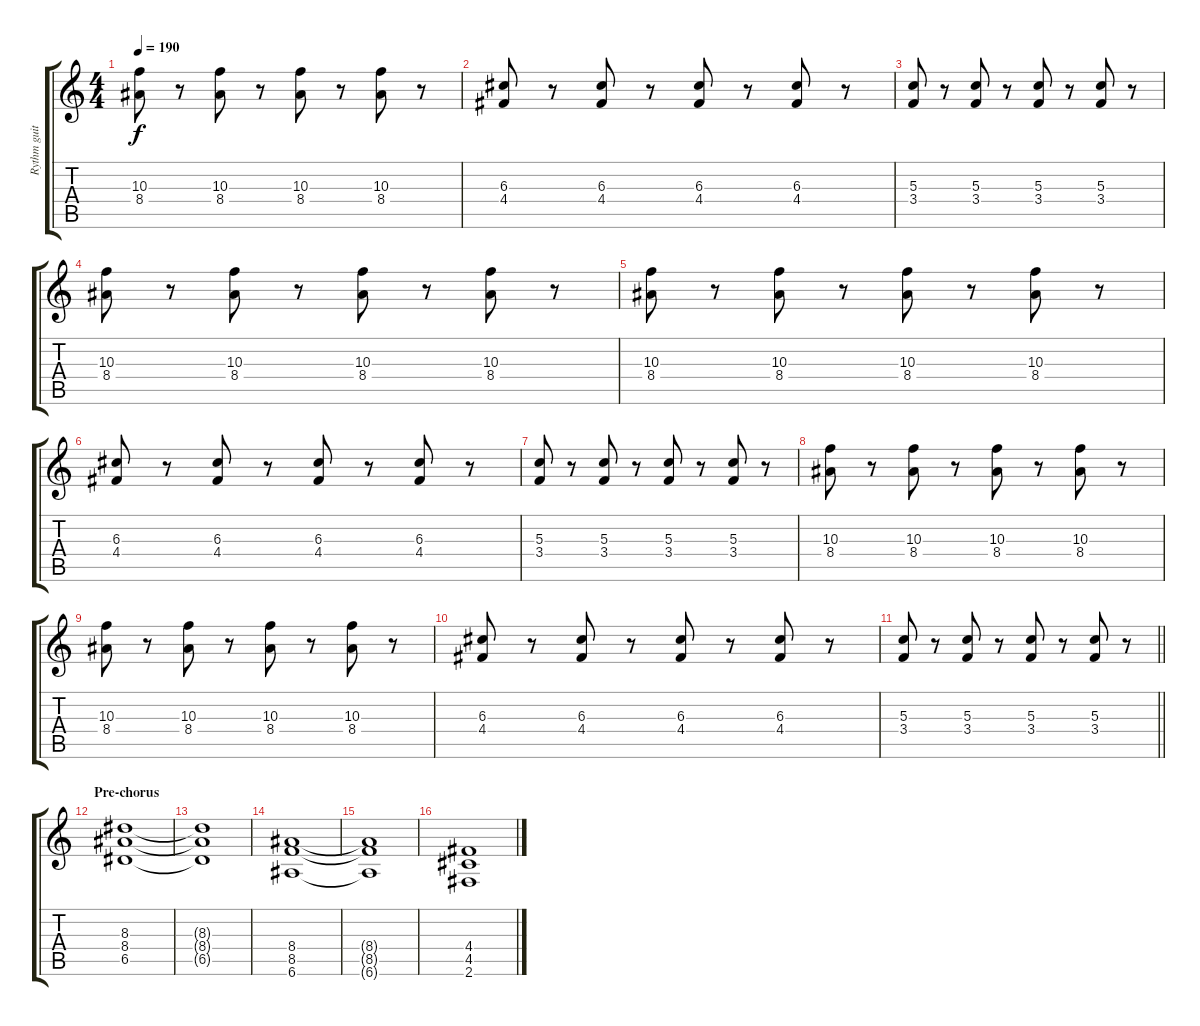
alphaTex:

\track ("Rythm guitar" "Rythm guit") {instrument distortionguitar}
\staff {score tabs}
\tuning (E4 B3 G3 D3 A2 E2) {hide}
\ts (4 4)
\tempo 190
\clef g2
\ks c
(10.3 8.4).8{dy f} r.8 (10.3 8.4).8 r.8 (10.3 8.4).8 r.8 (10.3 8.4).8 r.8 |
(6.3 4.4).8 r.8 (6.3 4.4).8 r.8 (6.3 4.4).8 r.8 (6.3 4.4).8 r.8 |
(5.3 3.4).8 r.8 (5.3 3.4).8 r.8 (5.3 3.4).8 r.8 (5.3 3.4).8 r.8 |
(10.3 8.4).8 r.8 (10.3 8.4).8 r.8 (10.3 8.4).8 r.8 (10.3 8.4).8 r.8 |
(10.3 8.4).8 r.8 (10.3 8.4).8 r.8 (10.3 8.4).8 r.8 (10.3 8.4).8 r.8 |
(6.3 4.4).8 r.8 (6.3 4.4).8 r.8 (6.3 4.4).8 r.8 (6.3 4.4).8 r.8 |
(5.3 3.4).8 r.8 (5.3 3.4).8 r.8 (5.3 3.4).8 r.8 (5.3 3.4).8 r.8 |
(10.3 8.4).8 r.8 (10.3 8.4).8 r.8 (10.3 8.4).8 r.8 (10.3 8.4).8 r.8 |
(10.3 8.4).8 r.8 (10.3 8.4).8 r.8 (10.3 8.4).8 r.8 (10.3 8.4).8 r.8 |
(6.3 4.4).8 r.8 (6.3 4.4).8 r.8 (6.3 4.4).8 r.8 (6.3 4.4).8 r.8 |
\barLineRight lightlight
(5.3 3.4).8 r.8 (5.3 3.4).8 r.8 (5.3 3.4).8 r.8 (5.3 3.4).8 r.8 |
\section ("" "Pre-chorus")
(8.3 8.4 6.5).1 |
(8.3{t} 8.4{t} 6.5{t}).1 |
(8.4 8.5 6.6).1 |
(8.4{t} 8.5{t} 6.6{t}).1 |
(4.4 4.5 2.6).1
